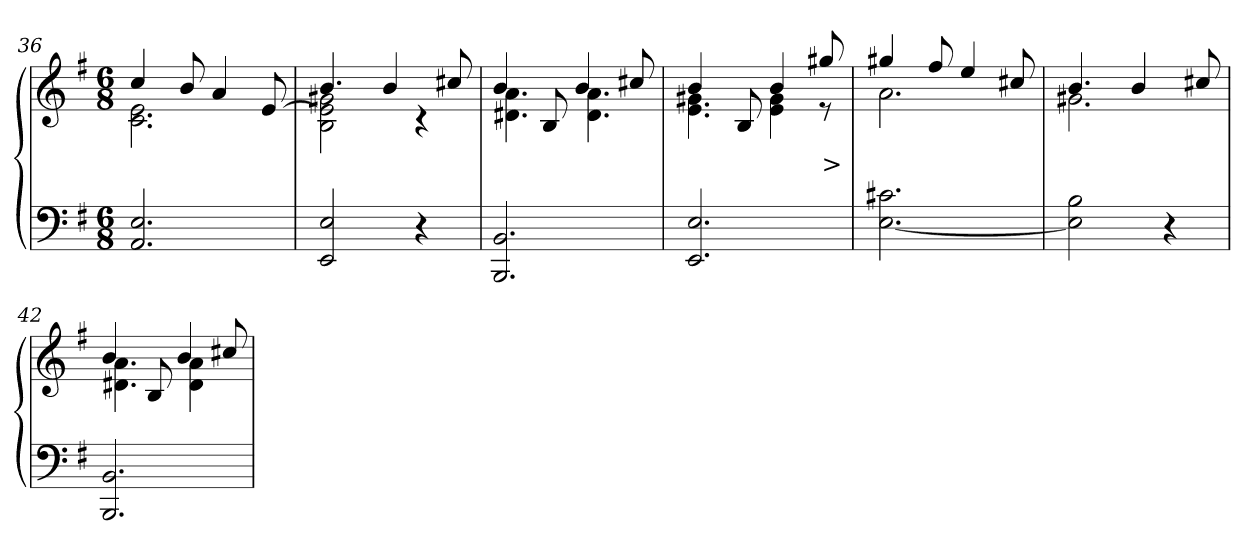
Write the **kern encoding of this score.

**kern	**kern	**text
*part2	*part1	*part1
*staff2	*staff1	*staff1
*clefF4	*clefG2	*
*k[f#]	*k[f#]	*
*M6/8	*M6/8	*
=36	=36	=36
*	*^	*
2.E 2.AA	4cc	2.e 2.c	.
.	8b	.	.
.	4a	.	.
.	[8e	.	.
=37	=37	=37	=37
2E 2EE	4.b	2g#X 2e] 2B	.
.	4b	.	.
4r	.	4r	.
.	8cc#X	.	.
=38	=38	=38	=38
2.BB 2.BBB	4b	4.a 4.d#X	.
.	8B	.	.
.	4b	4.a 4.d#	.
.	8cc#X	.	.
=39	=39	=39	=39
2.E 2.EE	4b	4.g# 4.e	.
.	8B	.	.
.	4b	4g# 4e	.
.	8gg#X	8r	>
=40	=40	=40	=40
2.c#X [2.E	4gg#X	2.a	.
.	8ff#	.	.
.	4ee	.	.
.	8cc#X	.	.
=41	=41	=41	=41
2B 2E]	4.b	2.g#X	.
.	4b	.	.
4r	.	.	.
.	8cc#X	.	.
=42	=42	=42	=42
2.BB 2.BBB	4b	4.a 4.d#X	.
.	8B	.	.
.	4b	4a 4d#	.
.	8cc#X/	8ryy	.
*	*v	*v	*
=	=	=
*-	*-	*-
